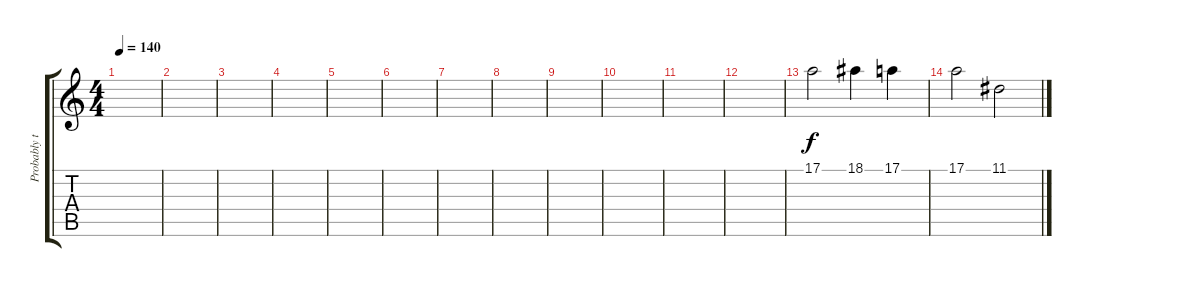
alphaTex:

\track ("Probably the Same Dude" "Probably t") {instrument electricgrandpiano}
\staff {score tabs}
\tuning (E4 B3 G3 D3 A2 E2) {hide}
\ts (4 4)
\tempo 140
\clef g2
\ks c
|
|
|
|
|
|
|
|
|
|
|
|
17.1.2 18.1.4 17.1.4 |
17.1.2 11.1.2
